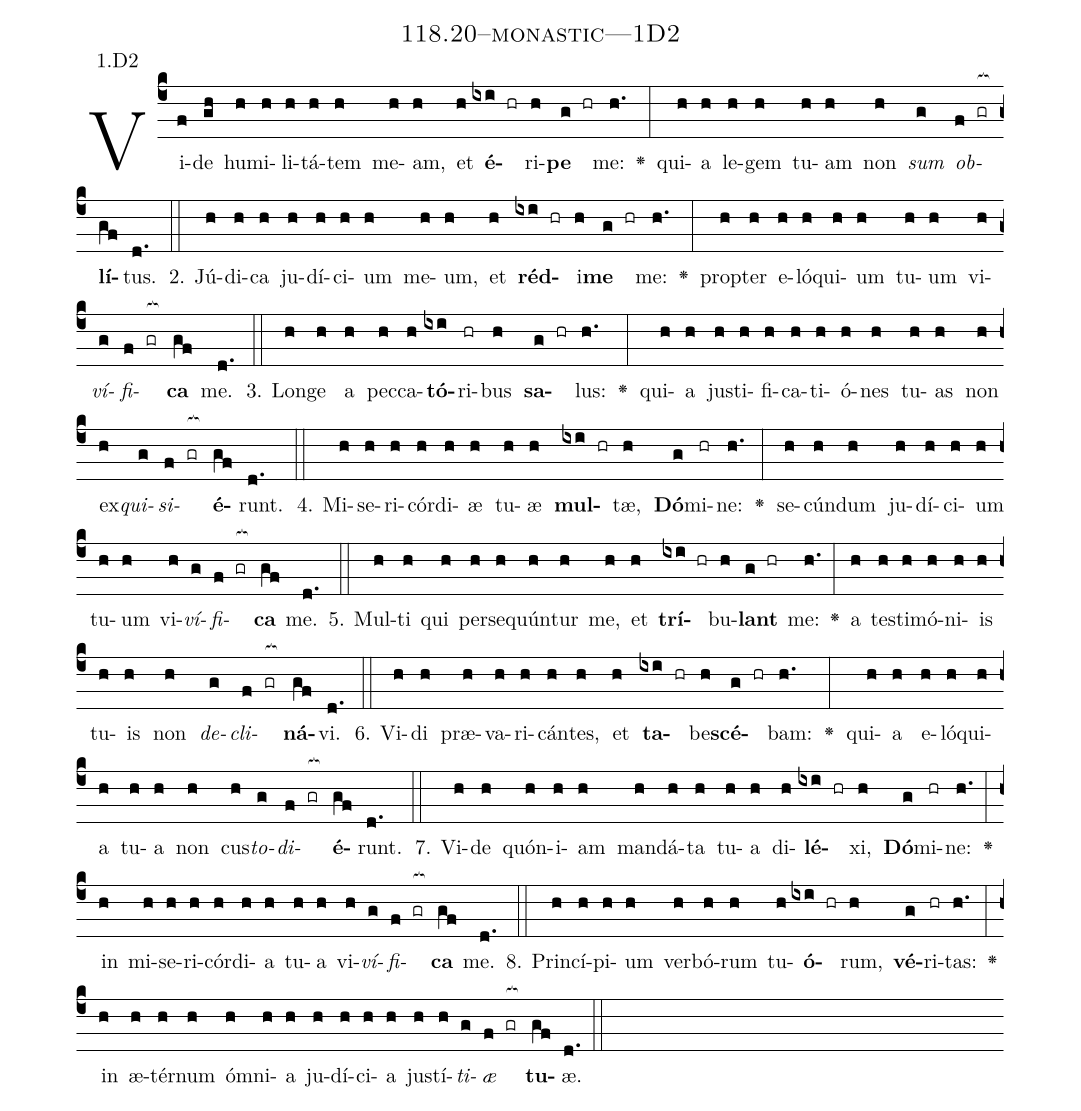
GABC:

name: 118.20--monastic---1D2;
annotation: 1.D2;
%%
(c4)Vi(f)de(gh) hu(h)mi(h)li(h)tá(h)tem(h) me(h)am,(h) et(h) <b>é</b>(ixi hr)ri(h)<b>pe</b>(g hr) me:(h.) <v>\greheightstar</v>(:) qui(h)a(h) le(h)gem(h) tu(h)am(h) non(h) <i>sum</i>(g) <i>ob</i>(f gr[ocb:1{])<b>lí</b>(gf[ocb:0}])tus.(d.) (::)
2. Jú(h)di(h)ca(h) ju(h)dí(h)ci(h)um(h) me(h)um,(h) et(h) <b>réd</b>(ixi hr)i(h)<b>me</b>(g hr) me:(h.) <v>\greheightstar</v>(:) prop(h)ter(h) e(h)ló(h)qui(h)um(h) tu(h)um(h) vi(h)<i>ví</i>(g)<i>fi</i>(f gr[ocb:1{])<b>ca</b>(gf[ocb:0}]) me.(d.) (::)
3. Lon(h)ge(h) a(h) pec(h)ca(h)<b>tó</b>(ixi)ri(hr)bus(h) <b>sa</b>(g hr)lus:(h.) <v>\greheightstar</v>(:) qui(h)a(h) jus(h)ti(h)fi(h)ca(h)ti(h)ó(h)nes(h) tu(h)as(h) non(h) ex(h)<i>qui</i>(g)<i>si</i>(f gr[ocb:1{])<b>é</b>(gf[ocb:0}])runt.(d.) (::)
4. Mi(h)se(h)ri(h)cór(h)di(h)æ(h) tu(h)æ(h) <b>mul</b>(ixi hr)tæ,(h) <b>Dó</b>(g)mi(hr)ne:(h.) <v>\greheightstar</v>(:) se(h)cún(h)dum(h) ju(h)dí(h)ci(h)um(h) tu(h)um(h) vi(h)<i>ví</i>(g)<i>fi</i>(f gr[ocb:1{])<b>ca</b>(gf[ocb:0}]) me.(d.) (::)
5. Mul(h)ti(h) qui(h) per(h)se(h)quún(h)tur(h) me,(h) et(h) <b>trí</b>(ixi hr)bu(h)<b>lant</b>(g hr) me:(h.) <v>\greheightstar</v>(:) a(h) tes(h)ti(h)mó(h)ni(h)is(h) tu(h)is(h) non(h) <i>de</i>(g)<i>cli</i>(f gr[ocb:1{])<b>ná</b>(gf[ocb:0}])vi.(d.) (::)
6. Vi(h)di(h) præ(h)va(h)ri(h)cán(h)tes,(h) et(h) <b>ta</b>(ixi hr)be(h)<b>scé</b>(g hr)bam:(h.) <v>\greheightstar</v>(:) qui(h)a(h) e(h)ló(h)qui(h)a(h) tu(h)a(h) non(h) cus(h)<i>to</i>(g)<i>di</i>(f gr[ocb:1{])<b>é</b>(gf[ocb:0}])runt.(d.) (::)
7. Vi(h)de(h) quón(h)i(h)am(h) man(h)dá(h)ta(h) tu(h)a(h) di(h)<b>lé</b>(ixi hr)xi,(h) <b>Dó</b>(g)mi(hr)ne:(h.) <v>\greheightstar</v>(:) in(h) mi(h)se(h)ri(h)cór(h)di(h)a(h) tu(h)a(h) vi(h)<i>ví</i>(g)<i>fi</i>(f gr[ocb:1{])<b>ca</b>(gf[ocb:0}]) me.(d.) (::)
8. Prin(h)cí(h)pi(h)um(h) ver(h)bó(h)rum(h) tu(h)<b>ó</b>(ixi hr)rum,(h) <b>vé</b>(g)ri(hr)tas:(h.) <v>\greheightstar</v>(:) in(h) æ(h)tér(h)num(h) óm(h)ni(h)a(h) ju(h)dí(h)ci(h)a(h) jus(h)tí(h)<i>ti</i>(g)<i>æ</i>(f gr[ocb:1{]) <b>tu</b>(gf[ocb:0}])æ.(d.) (::)
